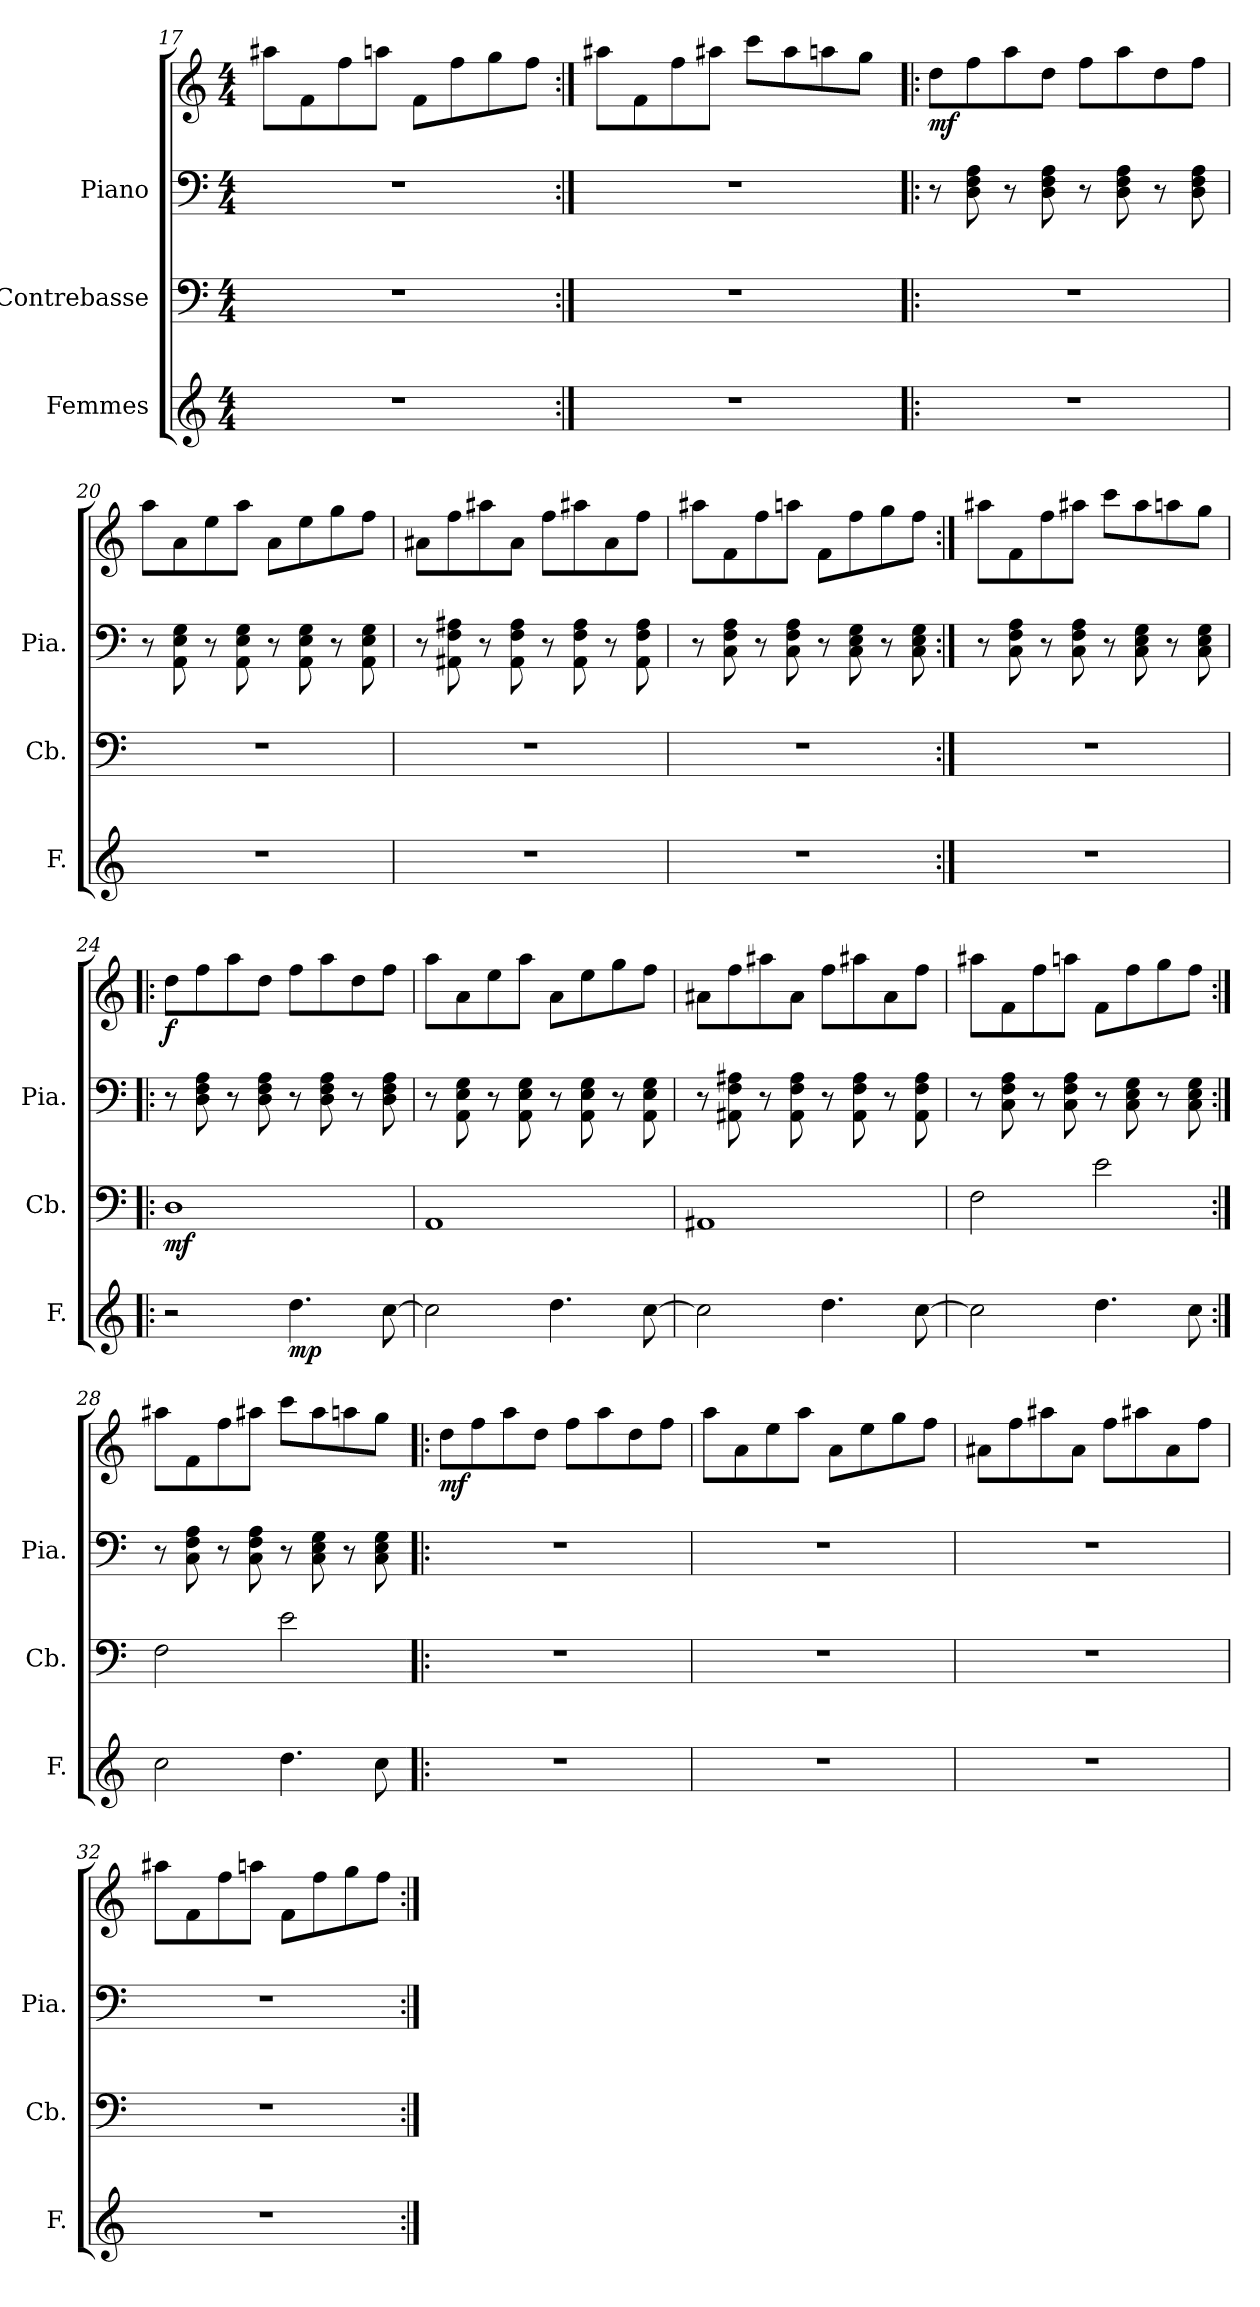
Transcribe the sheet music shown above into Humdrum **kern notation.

**kern	**dynam	**kern	**dynam	**kern	**kern	**dynam
*part3	*part3	*part2	*part2	*part1	*part1	*part1
*staff4	*staff4	*staff3	*staff3	*staff2	*staff1	*staff1/2
*I"Femmes	*	*I"Contrebasse	*	*I"Piano	*	*
*I'F.	*	*I'Cb.	*	*I'Pia.	*	*
!!LO:LB:g=z
*clefG2	*	*clefF4	*	*clefF4	*clefG2	*
*	*	*ITrd7c12	*	*	*	*
*k[]	*	*k[]	*	*k[]	*k[]	*
*M4/4	*	*M4/4	*	*M4/4	*M4/4	*
=17	=17	=17	=17	=17	=17	=17
1r	.	1r	.	1r	8aa#X\L	.
.	.	.	.	.	8f\	.
.	.	.	.	.	8ff\	.
.	.	.	.	.	8aan\J	.
.	.	.	.	.	8f\L	.
.	.	.	.	.	8ff\	.
.	.	.	.	.	8gg\	.
.	.	.	.	.	8ff\J	.
=18:|!	=18:|!	=18:|!	=18:|!	=18:|!	=18:|!	=18:|!
1r	.	1r	.	1r	8aa#X\L	.
.	.	.	.	.	8f\	.
.	.	.	.	.	8ff\	.
.	.	.	.	.	8aa#X\J	.
.	.	.	.	.	8ccc\L	.
.	.	.	.	.	8aa#\	.
.	.	.	.	.	8aan\	.
.	.	.	.	.	8gg\J	.
=19!|:	=19!|:	=19!|:	=19!|:	=19!|:	=19!|:	=19!|:
!	!	!	!	!	!	!LO:DY:b
1r	.	1r	.	8r	8dd\L	mf
.	.	.	.	8D\ 8F\ 8A\	8ff\	.
.	.	.	.	8r	8aa\	.
.	.	.	.	8D\ 8F\ 8A\	8dd\J	.
.	.	.	.	8r	8ff\L	.
.	.	.	.	8D\ 8F\ 8A\	8aa\	.
.	.	.	.	8r	8dd\	.
.	.	.	.	8D\ 8F\ 8A\	8ff\J	.
=20	=20	=20	=20	=20	=20	=20
1r	.	1r	.	8r	8aa\L	.
.	.	.	.	8AA\ 8E\ 8G\	8a\	.
.	.	.	.	8r	8ee\	.
.	.	.	.	8AA\ 8E\ 8G\	8aa\J	.
.	.	.	.	8r	8a\L	.
.	.	.	.	8AA\ 8E\ 8G\	8ee\	.
.	.	.	.	8r	8gg\	.
.	.	.	.	8AA\ 8E\ 8G\	8ff\J	.
!!LO:LB:g=z
=21	=21	=21	=21	=21	=21	=21
1r	.	1r	.	8r	8a#X\L	.
.	.	.	.	8AA#X\ 8F\ 8A#X\	8ff\	.
.	.	.	.	8r	8aa#X\	.
.	.	.	.	8AA#\ 8F\ 8A#\	8a#\J	.
.	.	.	.	8r	8ff\L	.
.	.	.	.	8AA#\ 8F\ 8A#\	8aa#X\	.
.	.	.	.	8r	8a#\	.
.	.	.	.	8AA#\ 8F\ 8A#\	8ff\J	.
=22	=22	=22	=22	=22	=22	=22
1r	.	1r	.	8r	8aa#X\L	.
.	.	.	.	8C\ 8F\ 8A\	8f\	.
.	.	.	.	8r	8ff\	.
.	.	.	.	8C\ 8F\ 8A\	8aan\J	.
.	.	.	.	8r	8f\L	.
.	.	.	.	8C\ 8E\ 8G\	8ff\	.
.	.	.	.	8r	8gg\	.
.	.	.	.	8C\ 8E\ 8G\	8ff\J	.
=23:|!	=23:|!	=23:|!	=23:|!	=23:|!	=23:|!	=23:|!
1r	.	1r	.	8r	8aa#X\L	.
.	.	.	.	8C\ 8F\ 8A\	8f\	.
.	.	.	.	8r	8ff\	.
.	.	.	.	8C\ 8F\ 8A\	8aa#X\J	.
.	.	.	.	8r	8ccc\L	.
.	.	.	.	8C\ 8E\ 8G\	8aa#\	.
.	.	.	.	8r	8aan\	.
.	.	.	.	8C\ 8E\ 8G\	8gg\J	.
=24!|:	=24!|:	=24!|:	=24!|:	=24!|:	=24!|:	=24!|:
!	!	!	!LO:DY:b	!	!	!LO:DY:b
2r	.	1DD	mf	8r	8dd\L	f
.	.	.	.	8D\ 8F\ 8A\	8ff\	.
.	.	.	.	8r	8aa\	.
.	.	.	.	8D\ 8F\ 8A\	8dd\J	.
!	!LO:DY:b	!	!	!	!	!
4.dd\	mp	.	.	8r	8ff\L	.
.	.	.	.	8D\ 8F\ 8A\	8aa\	.
.	.	.	.	8r	8dd\	.
[8cc\	.	.	.	8D\ 8F\ 8A\	8ff\J	.
!!LO:PB:g=z
=25	=25	=25	=25	=25	=25	=25
2cc\]	.	1AAA	.	8r	8aa\L	.
.	.	.	.	8AA\ 8E\ 8G\	8a\	.
.	.	.	.	8r	8ee\	.
.	.	.	.	8AA\ 8E\ 8G\	8aa\J	.
4.dd\	.	.	.	8r	8a\L	.
.	.	.	.	8AA\ 8E\ 8G\	8ee\	.
.	.	.	.	8r	8gg\	.
[8cc\	.	.	.	8AA\ 8E\ 8G\	8ff\J	.
=26	=26	=26	=26	=26	=26	=26
2cc\]	.	1AAA#X	.	8r	8a#X\L	.
.	.	.	.	8AA#X\ 8F\ 8A#X\	8ff\	.
.	.	.	.	8r	8aa#X\	.
.	.	.	.	8AA#\ 8F\ 8A#\	8a#\J	.
4.dd\	.	.	.	8r	8ff\L	.
.	.	.	.	8AA#\ 8F\ 8A#\	8aa#X\	.
.	.	.	.	8r	8a#\	.
[8cc\	.	.	.	8AA#\ 8F\ 8A#\	8ff\J	.
=27	=27	=27	=27	=27	=27	=27
2cc\]	.	2FF\	.	8r	8aa#X\L	.
.	.	.	.	8C\ 8F\ 8A\	8f\	.
.	.	.	.	8r	8ff\	.
.	.	.	.	8C\ 8F\ 8A\	8aan\J	.
4.dd\	.	2E\	.	8r	8f\L	.
.	.	.	.	8C\ 8E\ 8G\	8ff\	.
.	.	.	.	8r	8gg\	.
8cc\	.	.	.	8C\ 8E\ 8G\	8ff\J	.
=28:|!	=28:|!	=28:|!	=28:|!	=28:|!	=28:|!	=28:|!
2cc\	.	2FF\	.	8r	8aa#X\L	.
.	.	.	.	8C\ 8F\ 8A\	8f\	.
.	.	.	.	8r	8ff\	.
.	.	.	.	8C\ 8F\ 8A\	8aa#X\J	.
4.dd\	.	2E\	.	8r	8ccc\L	.
.	.	.	.	8C\ 8E\ 8G\	8aa#\	.
.	.	.	.	8r	8aan\	.
8cc\	.	.	.	8C\ 8E\ 8G\	8gg\J	.
!!LO:LB:g=z
=29!|:	=29!|:	=29!|:	=29!|:	=29!|:	=29!|:	=29!|:
!	!	!	!	!	!	!LO:DY:b
1r	.	1r	.	1r	8dd\L	mf
.	.	.	.	.	8ff\	.
.	.	.	.	.	8aa\	.
.	.	.	.	.	8dd\J	.
.	.	.	.	.	8ff\L	.
.	.	.	.	.	8aa\	.
.	.	.	.	.	8dd\	.
.	.	.	.	.	8ff\J	.
=30	=30	=30	=30	=30	=30	=30
1r	.	1r	.	1r	8aa\L	.
.	.	.	.	.	8a\	.
.	.	.	.	.	8ee\	.
.	.	.	.	.	8aa\J	.
.	.	.	.	.	8a\L	.
.	.	.	.	.	8ee\	.
.	.	.	.	.	8gg\	.
.	.	.	.	.	8ff\J	.
=31	=31	=31	=31	=31	=31	=31
1r	.	1r	.	1r	8a#X\L	.
.	.	.	.	.	8ff\	.
.	.	.	.	.	8aa#X\	.
.	.	.	.	.	8a#\J	.
.	.	.	.	.	8ff\L	.
.	.	.	.	.	8aa#X\	.
.	.	.	.	.	8a#\	.
.	.	.	.	.	8ff\J	.
=32	=32	=32	=32	=32	=32	=32
1r	.	1r	.	1r	8aa#X\L	.
.	.	.	.	.	8f\	.
.	.	.	.	.	8ff\	.
.	.	.	.	.	8aan\J	.
.	.	.	.	.	8f\L	.
.	.	.	.	.	8ff\	.
.	.	.	.	.	8gg\	.
.	.	.	.	.	8ff\J	.
=:|!	=:|!	=:|!	=:|!	=:|!	=:|!	=:|!
*-	*-	*-	*-	*-	*-	*-
